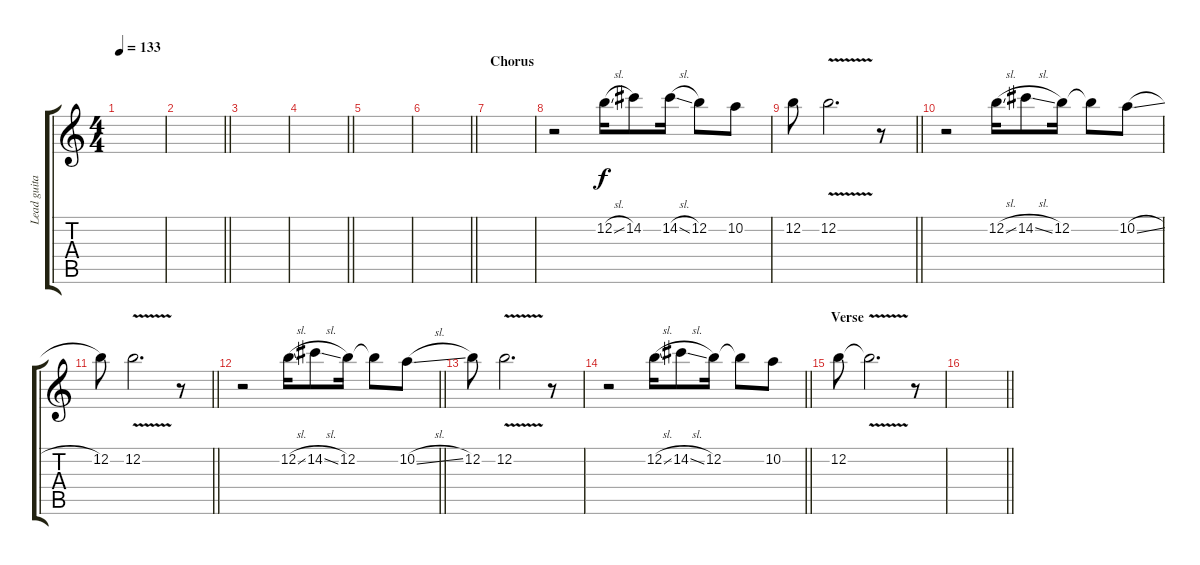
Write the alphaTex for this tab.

\track ("Lead guitar" "Lead guita") {instrument distortionguitar}
\staff {score tabs}
\tuning (E4 B3 G3 D3 A2 E2) {hide}
\ts (4 4)
\tempo 133
\clef g2
\ks c
|
\barLineRight lightlight
|
|
\barLineRight lightlight
|
|
\barLineRight lightlight
|
\section ("" "Chorus")
|
r.2 12.2{sl}.16 14.2.8 14.2{sl}.16 12.2.8 10.2.8 |
\barLineRight lightlight
12.2.8 12.2{v}.2{d} r.8 |
r.2 12.2{sl}.16 14.2{sl}.8 12.2.16 12.2{t}.8 10.2{sl}.8 |
\barLineRight lightlight
12.2.8 12.2{v}.2{d} r.8 |
\barLineRight lightlight
r.2 12.2{sl}.16 14.2{sl}.8 12.2.16 12.2{t}.8 10.2{sl}.8 |
12.2.8 12.2{v}.2{d} r.8 |
\barLineRight lightlight
r.2 12.2{sl}.16 14.2{sl}.8 12.2.16 12.2{t}.8 10.2.8 |
\section ("" "Verse")
12.2.8 12.2{v t}.2{d} r.8 |
\barLineRight lightlight
